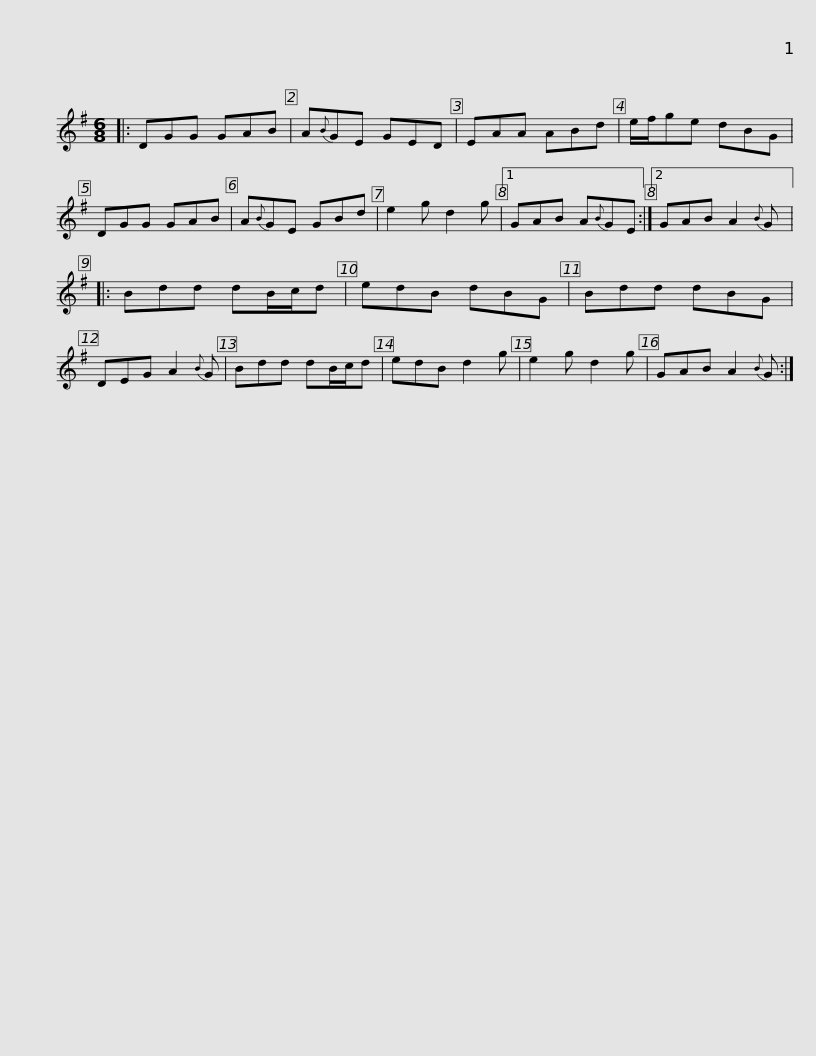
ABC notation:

X:1
L:1/8
M:6/8
I:linebreak $
K:G
V:1 treble
V:1
|: DGG GAB | A{B}GE GED | EAA ABd | e/f/ge dBG | DGG GAB | %5
 A{B}GE GBd | e2 g d2 g |1$ GAB A{B}GE :|2 GAB A2{B} G |: Bdd dB/c/d | %10
 edB dBG | Bdd dBG | DEG A2{B} G |$ Bdd dB/c/d | edB d2 g | %15
 e2 g d2 g | GAB A2{B} G :| %17
